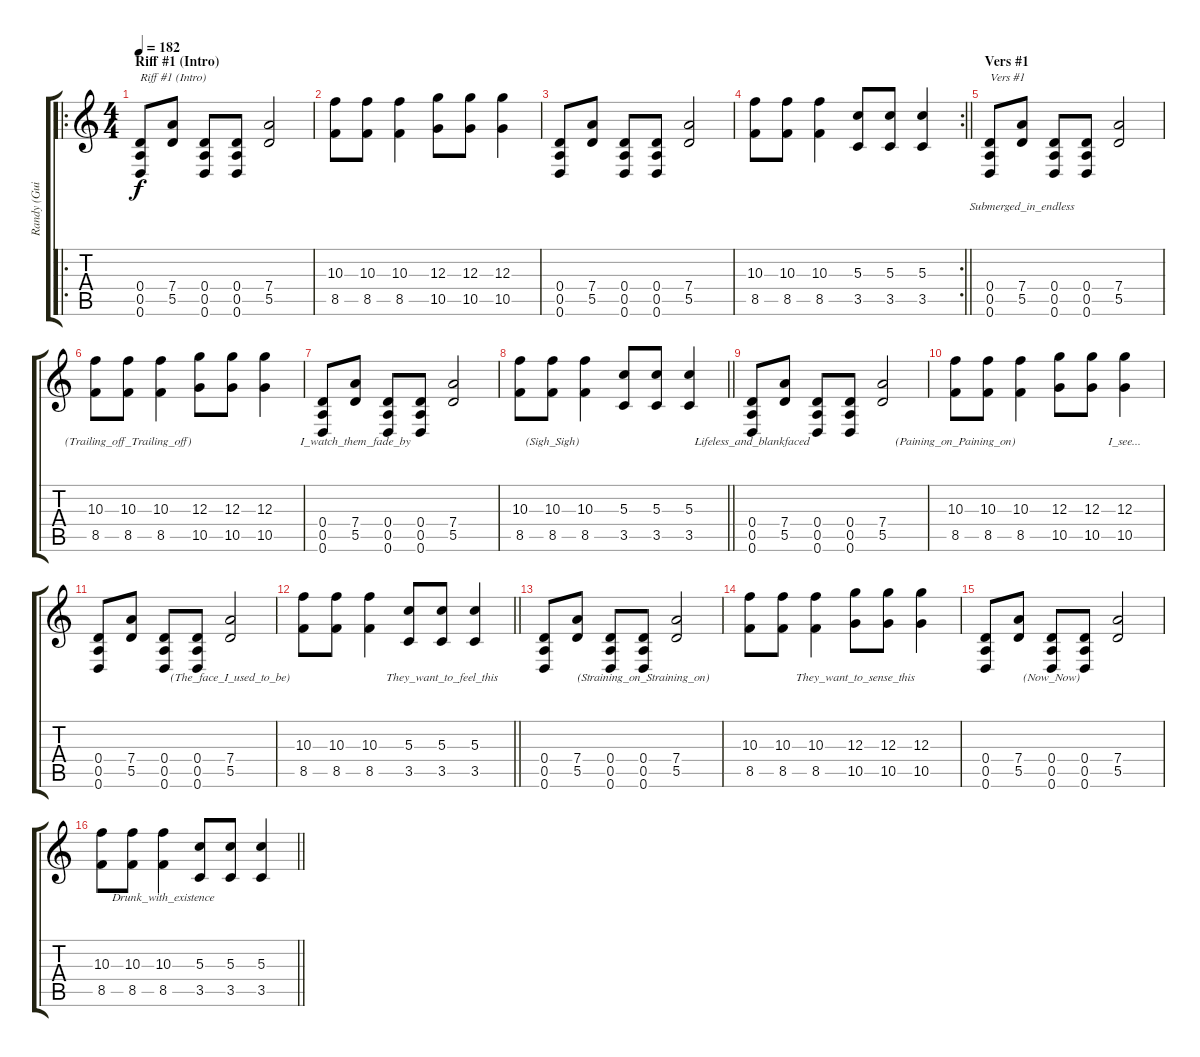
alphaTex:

\track ("Randy (Guitar) + Lyrics" "Randy (Gui") {instrument overdrivenguitar}
\staff {score tabs}
\tuning (E4 B3 G3 D3 A2 D2) {hide}
\ro
\ts (4 4)
\section ("" "Riff #1 (Intro)")
\tempo 182
\clef g2
\ks c
(0.4 0.5 0.6).8{txt "Riff #1 (Intro)" dy f instrument overdrivenguitar} (7.4 5.5).8 (0.4 0.5 0.6).8 (0.4 0.5 0.6).8 (7.4 5.5).2 |
(10.3 8.5).8 (10.3 8.5).8 (10.3 8.5).4 (12.3 10.5).8 (12.3 10.5).8 (12.3 10.5).4 |
(0.4 0.5 0.6).8 (7.4 5.5).8 (0.4 0.5 0.6).8 (0.4 0.5 0.6).8 (7.4 5.5).2 |
\rc 2
\barLineRight lightlight
(10.3 8.5).8 (10.3 8.5).8 (10.3 8.5).4 (5.3 3.5).8 (5.3 3.5).8 (5.3 3.5).4 |
\section ("" "Vers #1")
(0.4 0.5 0.6).8{txt "Vers #1" lyrics (0 "") lyrics (1 "") lyrics (2 "") lyrics (3 "") lyrics (4 "")} (7.4 5.5).8{lyrics (0 "Submerged_in_endless") lyrics (1 "") lyrics (2 "") lyrics (3 "") lyrics (4 "")} (0.4 0.5 0.6).8{lyrics (0 "") lyrics (1 "") lyrics (2 "") lyrics (3 "") lyrics (4 "")} (0.4 0.5 0.6).8{lyrics (0 "") lyrics (1 "") lyrics (2 "") lyrics (3 "") lyrics (4 "")} (7.4 5.5).2{lyrics (0 "") lyrics (1 "") lyrics (2 "") lyrics (3 "") lyrics (4 "")} |
(10.3 8.5).8{lyrics (0 "") lyrics (1 "") lyrics (2 "") lyrics (3 "") lyrics (4 "")} (10.3 8.5).8{lyrics (0 "(Trailing_off_Trailing_off)") lyrics (1 "") lyrics (2 "") lyrics (3 "") lyrics (4 "")} (10.3 8.5).4{lyrics (0 "") lyrics (1 "") lyrics (2 "") lyrics (3 "") lyrics (4 "")} (12.3 10.5).8{lyrics (0 "") lyrics (1 "") lyrics (2 "") lyrics (3 "") lyrics (4 "")} (12.3 10.5).8{lyrics (0 "") lyrics (1 "") lyrics (2 "") lyrics (3 "") lyrics (4 "")} (12.3 10.5).4{lyrics (0 "") lyrics (1 "") lyrics (2 "") lyrics (3 "") lyrics (4 "")} |
(0.4 0.5 0.6).8{lyrics (0 "") lyrics (1 "") lyrics (2 "") lyrics (3 "") lyrics (4 "")} (7.4 5.5).8{lyrics (0 "I_watch_them_fade_by") lyrics (1 "") lyrics (2 "") lyrics (3 "") lyrics (4 "")} (0.4 0.5 0.6).8{lyrics (0 "") lyrics (1 "") lyrics (2 "") lyrics (3 "") lyrics (4 "")} (0.4 0.5 0.6).8{lyrics (0 "") lyrics (1 "") lyrics (2 "") lyrics (3 "") lyrics (4 "")} (7.4 5.5).2{lyrics (0 "") lyrics (1 "") lyrics (2 "") lyrics (3 "") lyrics (4 "")} |
\barLineRight lightlight
(10.3 8.5).8{lyrics (0 "") lyrics (1 "") lyrics (2 "") lyrics (3 "") lyrics (4 "")} (10.3 8.5).8{lyrics (0 "(Sigh_Sigh)") lyrics (1 "") lyrics (2 "") lyrics (3 "") lyrics (4 "")} (10.3 8.5).4{lyrics (0 "") lyrics (1 "") lyrics (2 "") lyrics (3 "") lyrics (4 "")} (5.3 3.5).8{lyrics (0 "") lyrics (1 "") lyrics (2 "") lyrics (3 "") lyrics (4 "")} (5.3 3.5).8{lyrics (0 "") lyrics (1 "") lyrics (2 "") lyrics (3 "") lyrics (4 "")} (5.3 3.5).4{lyrics (0 "") lyrics (1 "") lyrics (2 "") lyrics (3 "") lyrics (4 "")} |
(0.4 0.5 0.6).8{lyrics (0 "Lifeless_and_blankfaced") lyrics (1 "") lyrics (2 "") lyrics (3 "") lyrics (4 "")} (7.4 5.5).8{lyrics (0 "") lyrics (1 "") lyrics (2 "") lyrics (3 "") lyrics (4 "")} (0.4 0.5 0.6).8{lyrics (0 "") lyrics (1 "") lyrics (2 "") lyrics (3 "") lyrics (4 "")} (0.4 0.5 0.6).8{lyrics (0 "") lyrics (1 "") lyrics (2 "") lyrics (3 "") lyrics (4 "")} (7.4 5.5).2{lyrics (0 "") lyrics (1 "") lyrics (2 "") lyrics (3 "") lyrics (4 "")} |
(10.3 8.5).8{lyrics (0 "(Paining_on_Paining_on)") lyrics (1 "") lyrics (2 "") lyrics (3 "") lyrics (4 "")} (10.3 8.5).8{lyrics (0 "") lyrics (1 "") lyrics (2 "") lyrics (3 "") lyrics (4 "")} (10.3 8.5).4{lyrics (0 "") lyrics (1 "") lyrics (2 "") lyrics (3 "") lyrics (4 "")} (12.3 10.5).8{lyrics (0 "") lyrics (1 "") lyrics (2 "") lyrics (3 "") lyrics (4 "")} (12.3 10.5).8{lyrics (0 "") lyrics (1 "") lyrics (2 "") lyrics (3 "") lyrics (4 "")} (12.3 10.5).4{lyrics (0 "I_see...") lyrics (1 "") lyrics (2 "") lyrics (3 "") lyrics (4 "")} |
(0.4 0.5 0.6).8{lyrics (0 "") lyrics (1 "") lyrics (2 "") lyrics (3 "") lyrics (4 "")} (7.4 5.5).8{lyrics (0 "") lyrics (1 "") lyrics (2 "") lyrics (3 "") lyrics (4 "")} (0.4 0.5 0.6).8{lyrics (0 "") lyrics (1 "") lyrics (2 "") lyrics (3 "") lyrics (4 "")} (0.4 0.5 0.6).8{lyrics (0 "") lyrics (1 "") lyrics (2 "") lyrics (3 "") lyrics (4 "")} (7.4 5.5).2{lyrics (0 "(The_face_I_used_to_be)") lyrics (1 "") lyrics (2 "") lyrics (3 "") lyrics (4 "")} |
\barLineRight lightlight
(10.3 8.5).8{lyrics (0 "") lyrics (1 "") lyrics (2 "") lyrics (3 "") lyrics (4 "")} (10.3 8.5).8{lyrics (0 "") lyrics (1 "") lyrics (2 "") lyrics (3 "") lyrics (4 "")} (10.3 8.5).4{lyrics (0 "") lyrics (1 "") lyrics (2 "") lyrics (3 "") lyrics (4 "")} (5.3 3.5).8{lyrics (0 "") lyrics (1 "") lyrics (2 "") lyrics (3 "") lyrics (4 "")} (5.3 3.5).8{lyrics (0 "They_want_to_feel_this") lyrics (1 "") lyrics (2 "") lyrics (3 "") lyrics (4 "")} (5.3 3.5).4{lyrics (0 "") lyrics (1 "") lyrics (2 "") lyrics (3 "") lyrics (4 "")} |
(0.4 0.5 0.6).8{lyrics (0 "") lyrics (1 "") lyrics (2 "") lyrics (3 "") lyrics (4 "")} (7.4 5.5).8{lyrics (0 "") lyrics (1 "") lyrics (2 "") lyrics (3 "") lyrics (4 "")} (0.4 0.5 0.6).8{lyrics (0 "") lyrics (1 "") lyrics (2 "") lyrics (3 "") lyrics (4 "")} (0.4 0.5 0.6).8{lyrics (0 "(Straining_on_Straining_on)") lyrics (1 "") lyrics (2 "") lyrics (3 "") lyrics (4 "")} (7.4 5.5).2{lyrics (0 "") lyrics (1 "") lyrics (2 "") lyrics (3 "") lyrics (4 "")} |
(10.3 8.5).8{lyrics (0 "") lyrics (1 "") lyrics (2 "") lyrics (3 "") lyrics (4 "")} (10.3 8.5).8{lyrics (0 "") lyrics (1 "") lyrics (2 "") lyrics (3 "") lyrics (4 "")} (10.3 8.5).4{lyrics (0 "") lyrics (1 "") lyrics (2 "") lyrics (3 "") lyrics (4 "")} (12.3 10.5).8{lyrics (0 "They_want_to_sense_this") lyrics (1 "") lyrics (2 "") lyrics (3 "") lyrics (4 "")} (12.3 10.5).8{lyrics (0 "") lyrics (1 "") lyrics (2 "") lyrics (3 "") lyrics (4 "")} (12.3 10.5).4{lyrics (0 "") lyrics (1 "") lyrics (2 "") lyrics (3 "") lyrics (4 "")} |
(0.4 0.5 0.6).8{lyrics (0 "") lyrics (1 "") lyrics (2 "") lyrics (3 "") lyrics (4 "")} (7.4 5.5).8{lyrics (0 "") lyrics (1 "") lyrics (2 "") lyrics (3 "") lyrics (4 "")} (0.4 0.5 0.6).8{lyrics (0 "(Now_Now)") lyrics (1 "") lyrics (2 "") lyrics (3 "") lyrics (4 "")} (0.4 0.5 0.6).8{lyrics (0 "") lyrics (1 "") lyrics (2 "") lyrics (3 "") lyrics (4 "")} (7.4 5.5).2{lyrics (0 "") lyrics (1 "") lyrics (2 "") lyrics (3 "") lyrics (4 "")} |
\barLineRight lightlight
(10.3 8.5).8{lyrics (0 "") lyrics (1 "") lyrics (2 "") lyrics (3 "") lyrics (4 "")} (10.3 8.5).8{lyrics (0 "") lyrics (1 "") lyrics (2 "") lyrics (3 "") lyrics (4 "")} (10.3 8.5).4{lyrics (0 "Drunk_with_existence") lyrics (1 "") lyrics (2 "") lyrics (3 "") lyrics (4 "")} (5.3 3.5).8{lyrics (0 "") lyrics (1 "") lyrics (2 "") lyrics (3 "") lyrics (4 "")} (5.3 3.5).8{lyrics (0 "") lyrics (1 "") lyrics (2 "") lyrics (3 "") lyrics (4 "")} (5.3 3.5).4{lyrics (0 "") lyrics (1 "") lyrics (2 "") lyrics (3 "") lyrics (4 "")}
